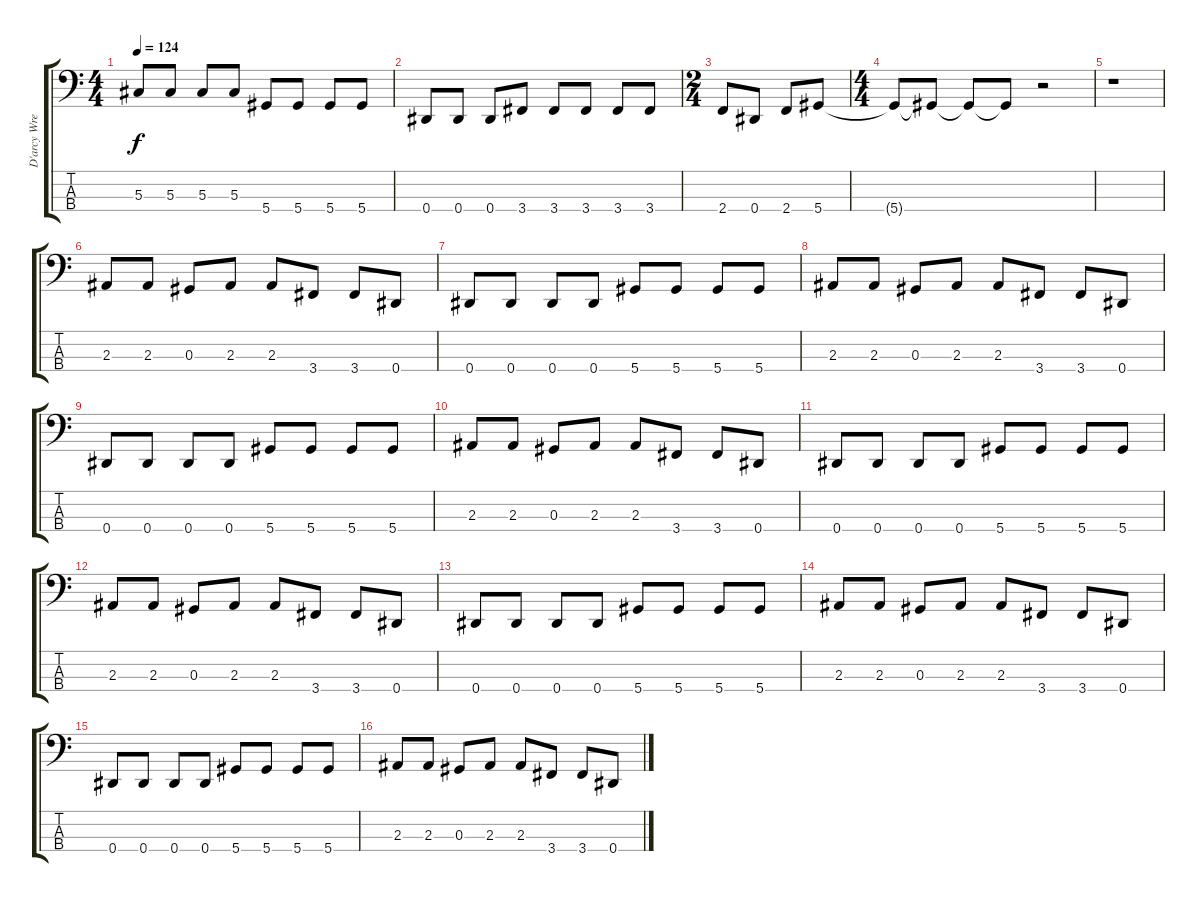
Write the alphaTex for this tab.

\track ("D'arcy Wretskzy" "D'arcy Wre") {instrument electricbasspick}
\staff {score tabs}
\tuning (Gb2 Db2 Ab1 Eb1) {hide}
\ts (4 4)
\tempo 124
\clef f4
\ks c
5.3.8{dy f} 5.3.8 5.3.8 5.3.8 5.4.8 5.4.8 5.4.8 5.4.8 |
0.4.8 0.4.8 0.4.8 3.4.8 3.4.8 3.4.8 3.4.8 3.4.8 |
\ts (2 4)
2.4.8 0.4.8 2.4.8 5.4.8 |
\ts (4 4)
5.4{t}.8 5.4{t}.8 5.4{t}.8 5.4{t}.8 r.2 |
r.1 |
2.3.8 2.3.8 0.3.8 2.3.8 2.3.8 3.4.8 3.4.8 0.4.8 |
0.4.8 0.4.8 0.4.8 0.4.8 5.4.8 5.4.8 5.4.8 5.4.8 |
2.3.8 2.3.8 0.3.8 2.3.8 2.3.8 3.4.8 3.4.8 0.4.8 |
0.4.8 0.4.8 0.4.8 0.4.8 5.4.8 5.4.8 5.4.8 5.4.8 |
2.3.8 2.3.8 0.3.8 2.3.8 2.3.8 3.4.8 3.4.8 0.4.8 |
0.4.8 0.4.8 0.4.8 0.4.8 5.4.8 5.4.8 5.4.8 5.4.8 |
2.3.8 2.3.8 0.3.8 2.3.8 2.3.8 3.4.8 3.4.8 0.4.8 |
0.4.8 0.4.8 0.4.8 0.4.8 5.4.8 5.4.8 5.4.8 5.4.8 |
2.3.8 2.3.8 0.3.8 2.3.8 2.3.8 3.4.8 3.4.8 0.4.8 |
0.4.8 0.4.8 0.4.8 0.4.8 5.4.8 5.4.8 5.4.8 5.4.8 |
2.3.8 2.3.8 0.3.8 2.3.8 2.3.8 3.4.8 3.4.8 0.4.8
